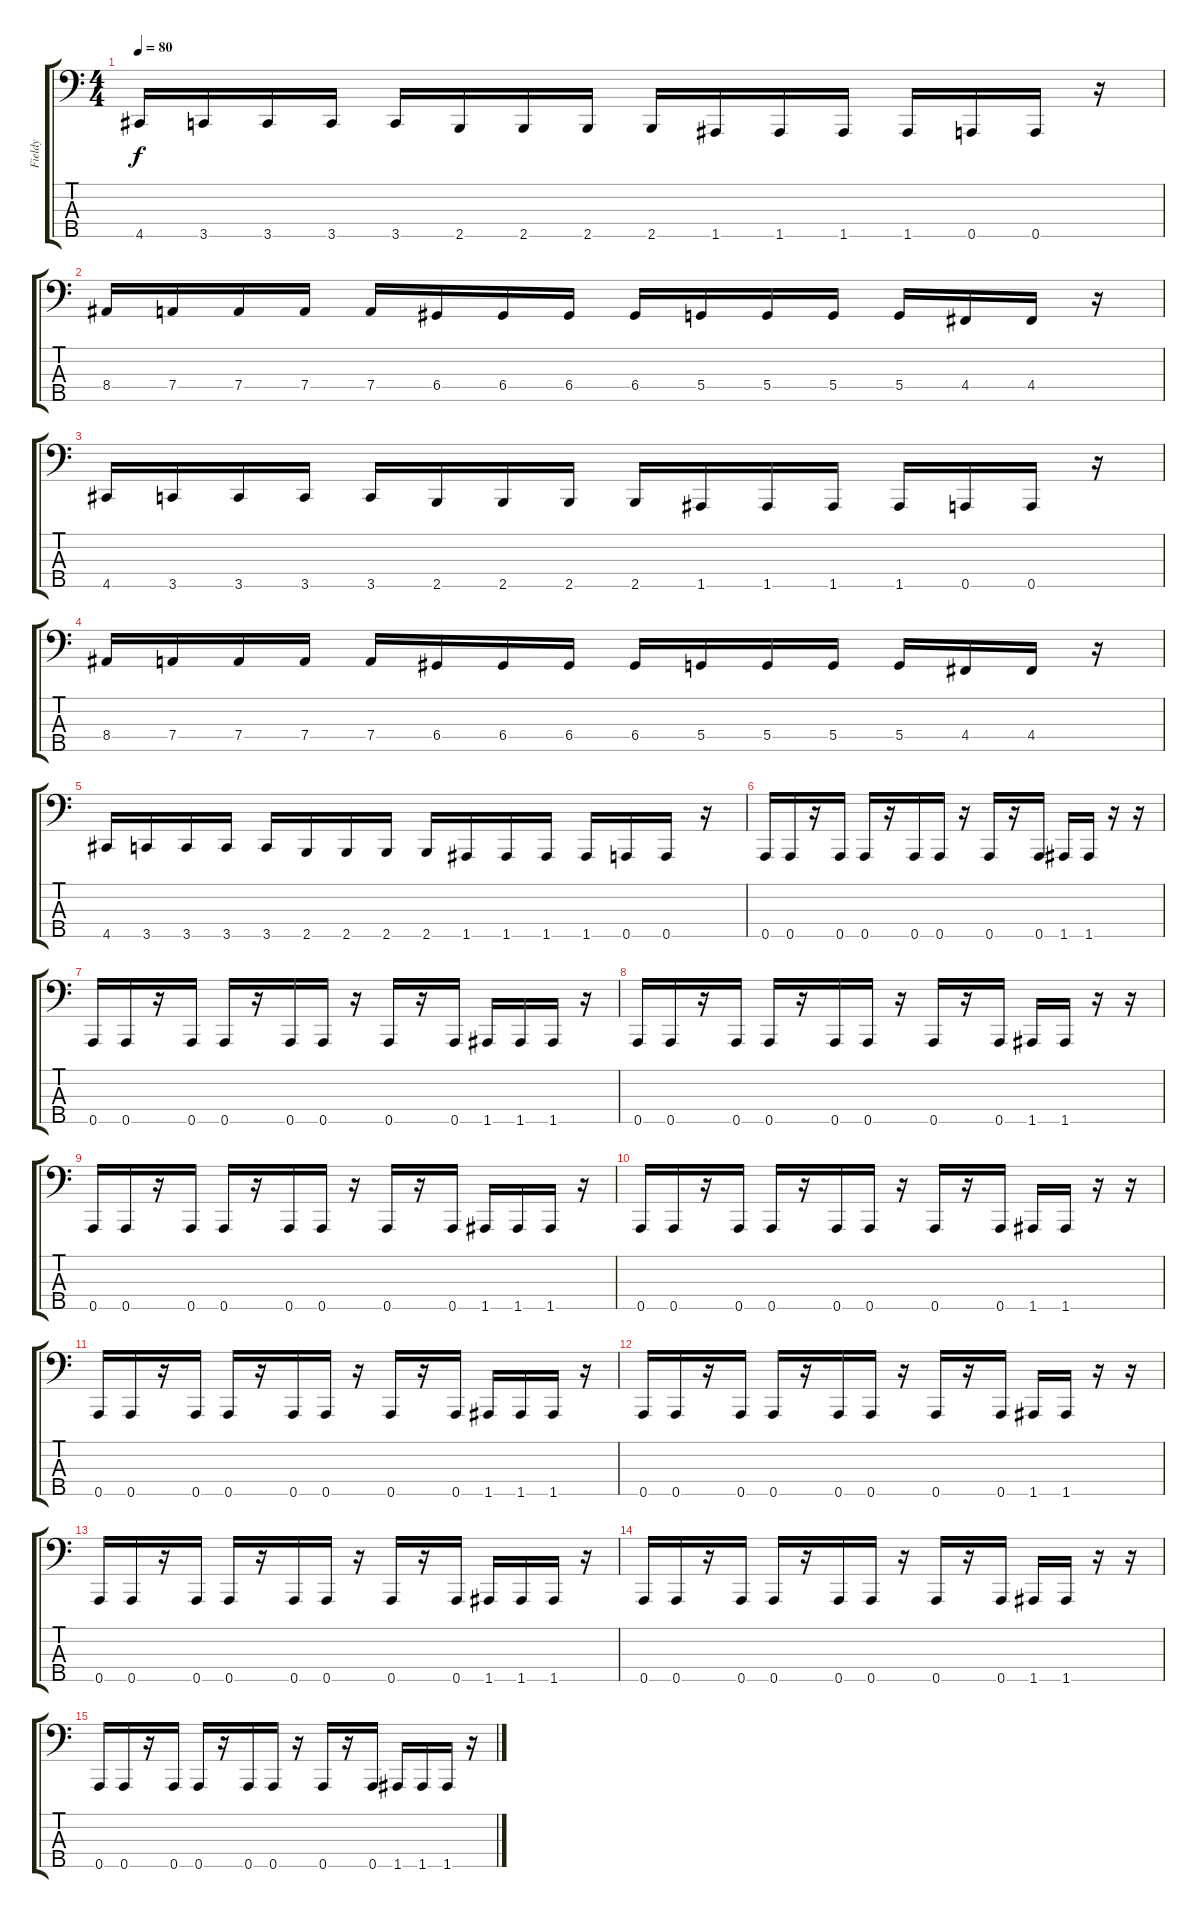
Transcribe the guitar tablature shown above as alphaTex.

\track ("Fieldy" "Fieldy") {instrument slapbass1}
\staff {score tabs}
\tuning (F2 C2 G1 D1 A0) {hide}
\ts (4 4)
\tempo 80
\clef f4
\ks c
4.5.16{dy f} 3.5.16 3.5.16 3.5.16 3.5.16 2.5.16 2.5.16 2.5.16 2.5.16 1.5.16 1.5.16 1.5.16 1.5.16 0.5.16 0.5.16 r.16 |
8.4.16 7.4.16 7.4.16 7.4.16 7.4.16 6.4.16 6.4.16 6.4.16 6.4.16 5.4.16 5.4.16 5.4.16 5.4.16 4.4.16 4.4.16 r.16 |
4.5.16 3.5.16 3.5.16 3.5.16 3.5.16 2.5.16 2.5.16 2.5.16 2.5.16 1.5.16 1.5.16 1.5.16 1.5.16 0.5.16 0.5.16 r.16 |
8.4.16 7.4.16 7.4.16 7.4.16 7.4.16 6.4.16 6.4.16 6.4.16 6.4.16 5.4.16 5.4.16 5.4.16 5.4.16 4.4.16 4.4.16 r.16 |
4.5.16 3.5.16 3.5.16 3.5.16 3.5.16 2.5.16 2.5.16 2.5.16 2.5.16 1.5.16 1.5.16 1.5.16 1.5.16 0.5.16 0.5.16 r.16 |
0.5.16 0.5.16 r.16 0.5.16 0.5.16 r.16 0.5.16 0.5.16 r.16 0.5.16 r.16 0.5.16 1.5.16 1.5.16 r.16 r.16 |
0.5.16 0.5.16 r.16 0.5.16 0.5.16 r.16 0.5.16 0.5.16 r.16 0.5.16 r.16 0.5.16 1.5.16 1.5.16 1.5.16 r.16 |
0.5.16 0.5.16 r.16 0.5.16 0.5.16 r.16 0.5.16 0.5.16 r.16 0.5.16 r.16 0.5.16 1.5.16 1.5.16 r.16 r.16 |
0.5.16 0.5.16 r.16 0.5.16 0.5.16 r.16 0.5.16 0.5.16 r.16 0.5.16 r.16 0.5.16 1.5.16 1.5.16 1.5.16 r.16 |
0.5.16 0.5.16 r.16 0.5.16 0.5.16 r.16 0.5.16 0.5.16 r.16 0.5.16 r.16 0.5.16 1.5.16 1.5.16 r.16 r.16 |
0.5.16 0.5.16 r.16 0.5.16 0.5.16 r.16 0.5.16 0.5.16 r.16 0.5.16 r.16 0.5.16 1.5.16 1.5.16 1.5.16 r.16 |
0.5.16 0.5.16 r.16 0.5.16 0.5.16 r.16 0.5.16 0.5.16 r.16 0.5.16 r.16 0.5.16 1.5.16 1.5.16 r.16 r.16 |
0.5.16 0.5.16 r.16 0.5.16 0.5.16 r.16 0.5.16 0.5.16 r.16 0.5.16 r.16 0.5.16 1.5.16 1.5.16 1.5.16 r.16 |
0.5.16 0.5.16 r.16 0.5.16 0.5.16 r.16 0.5.16 0.5.16 r.16 0.5.16 r.16 0.5.16 1.5.16 1.5.16 r.16 r.16 |
0.5.16 0.5.16 r.16 0.5.16 0.5.16 r.16 0.5.16 0.5.16 r.16 0.5.16 r.16 0.5.16 1.5.16 1.5.16 1.5.16 r.16
